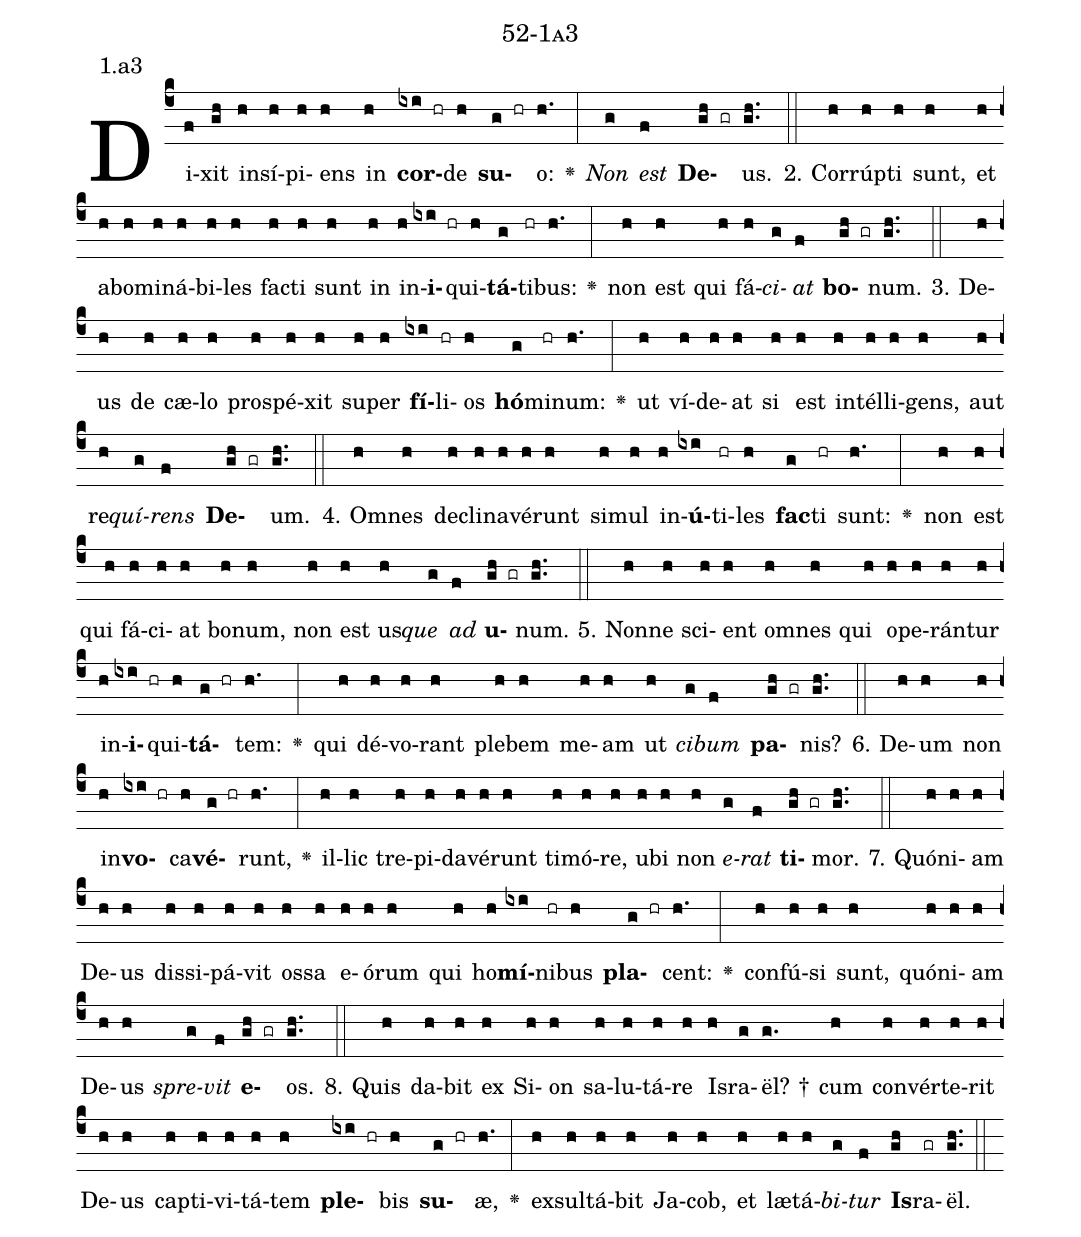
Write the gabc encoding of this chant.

name: 52-1a3;
annotation: 1.a3;
%%
(c4)Di(f)xit(gh) in(h)sí(h)pi(h)ens(h) in(h) <b>cor</b>(ixi hr)de(h) <b>su</b>(g hr)o:(h.) <v>\greheightstar</v>(:) <i>Non</i>(g) <i>est</i>(f) <b>De</b>(gh gr)us.(gh..) (::)
2. Cor(h)rúp(h)ti(h) sunt,(h) et(h) ab(h)o(h)mi(h)ná(h)bi(h)les(h) fac(h)ti(h) sunt(h) in(h) in(h)<b>i</b>(ixi hr)qui(h)<b>tá</b>(g)ti(hr)bus:(h.) <v>\greheightstar</v>(:) non(h) est(h) qui(h) fá(h)<i>ci</i>(g)<i>at</i>(f) <b>bo</b>(gh gr)num.(gh..) (::)
3. De(h)us(h) de(h) cæ(h)lo(h) pro(h)spé(h)xit(h) su(h)per(h) <b>fí</b>(ixi)li(hr)os(h) <b>hó</b>(g)mi(hr)num:(h.) <v>\greheightstar</v>(:) ut(h) ví(h)de(h)at(h) si(h) est(h) in(h)tél(h)li(h)gens,(h) aut(h) re(h)<i>quí</i>(g)<i>rens</i>(f) <b>De</b>(gh gr)um.(gh..) (::)
4. Om(h)nes(h) de(h)cli(h)na(h)vé(h)runt(h) si(h)mul(h) in(h)<b>ú</b>(ixi)ti(hr)les(h) <b>fac</b>(g)ti(hr) sunt:(h.) <v>\greheightstar</v>(:) non(h) est(h) qui(h) fá(h)ci(h)at(h) bo(h)num,(h) non(h) est(h) us(h)<i>que</i>(g) <i>ad</i>(f) <b>u</b>(gh gr)num.(gh..) (::)
5. Non(h)ne(h) sci(h)ent(h) om(h)nes(h) qui(h) o(h)pe(h)rán(h)tur(h) in(h)<b>i</b>(ixi hr)qui(h)<b>tá</b>(g hr)tem:(h.) <v>\greheightstar</v>(:) qui(h) dé(h)vo(h)rant(h) ple(h)bem(h) me(h)am(h) ut(h) <i>ci</i>(g)<i>bum</i>(f) <b>pa</b>(gh gr)nis?(gh..) (::)
6. De(h)um(h) non(h) in(h)<b>vo</b>(ixi hr)ca(h)<b>vé</b>(g hr)runt,(h.) <v>\greheightstar</v>(:) il(h)lic(h) tre(h)pi(h)da(h)vé(h)runt(h) ti(h)mó(h)re,(h) u(h)bi(h) non(h) <i>e</i>(g)<i>rat</i>(f) <b>ti</b>(gh gr)mor.(gh..) (::)
7. Quón(h)i(h)am(h) De(h)us(h) dis(h)si(h)pá(h)vit(h) os(h)sa(h) e(h)ó(h)rum(h) qui(h) ho(h)<b>mí</b>(ixi)ni(hr)bus(h) <b>pla</b>(g hr)cent:(h.) <v>\greheightstar</v>(:) con(h)fú(h)si(h) sunt,(h) quón(h)i(h)am(h) De(h)us(h) <i>spre</i>(g)<i>vit</i>(f) <b>e</b>(gh gr)os.(gh..) (::)
8. Quis(h) da(h)bit(h) ex(h) Si(h)on(h) sa(h)lu(h)tá(h)re(h) Is(h)ra(g)ël? †(g.) cum(h) con(h)vér(h)te(h)rit(h) De(h)us(h) cap(h)ti(h)vi(h)tá(h)tem(h) <b>ple</b>(ixi hr)bis(h) <b>su</b>(g hr)æ,(h.) <v>\greheightstar</v>(:) ex(h)sul(h)tá(h)bit(h) Ja(h)cob,(h) et(h) læ(h)tá(h)<i>bi</i>(g)<i>tur</i>(f) <b>Is</b>(gh)ra(gr)ël.(gh..) (::)
